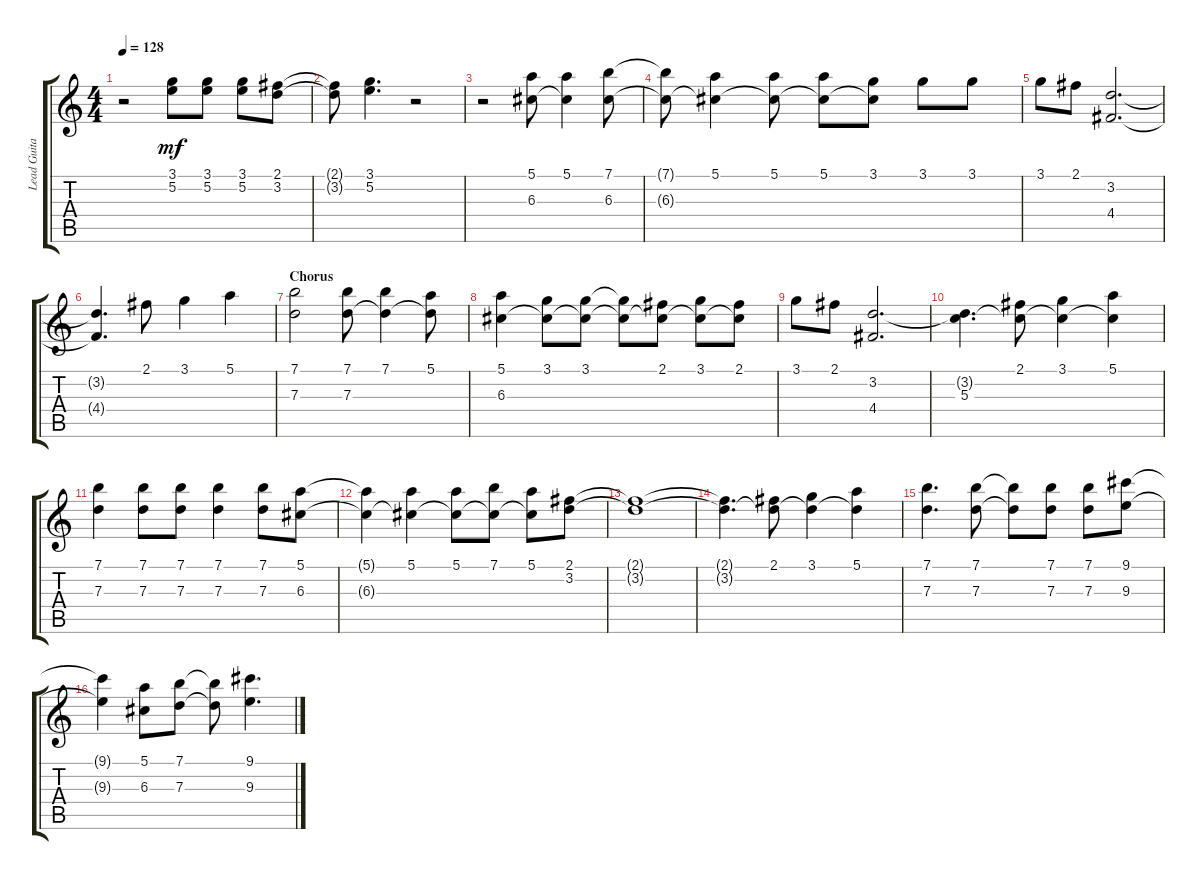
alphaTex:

\track ("Lead Guitar" "Lead Guita") {instrument electricguitarclean}
\staff {score tabs}
\tuning (E4 B3 G3 D3 A2 E2) {hide}
\ts (4 4)
\tempo 128
\clef g2
\ks c
r.2{dy mf} (3.1 5.2).8 (3.1 5.2).8 (3.1 5.2).8 (2.1 3.2).8 |
(2.1{t} 3.2{t}).8 (3.1 5.2).4{d} r.2 |
r.2 (5.1 6.3).8 (5.1 6.3{t}).4 (7.1 6.3).8 |
(7.1{t} 6.3{t}).8 (5.1 6.3{t}).4 (5.1 6.3{t}).8 (5.1 6.3{t}).8 (3.1 6.3{t}).8 3.1.8 3.1.8 |
3.1.8 2.1.8 (3.2 4.4).2{d} |
(3.2{t} 4.4{t}).4{d} 2.1.8 3.1.4 5.1.4 |
\section ("" "Chorus")
(7.1 7.3).2 (7.1 7.3).8 (7.1 7.3{t}).4 (5.1 7.3{t}).8 |
(5.1 6.3).4 (3.1 6.3{t}).8 (3.1 6.3{t}).8 (3.1{t} 6.3{t}).8 (2.1 6.3{t}).8 (3.1 6.3{t}).8 (2.1 6.3{t}).8 |
3.1.8 2.1.8 (3.2 4.4).2{d} |
(3.2{t} 5.3).4{d} (2.1 5.3{t}).8 (3.1 5.3{t}).4 (5.1 5.3{t}).4 |
(7.1 7.3).4 (7.1 7.3).8 (7.1 7.3).8 (7.1 7.3).4 (7.1 7.3).8 (5.1 6.3).8 |
(5.1{t} 6.3{t}).4 (5.1 6.3{t}).4 (5.1 6.3{t}).8 (7.1 6.3{t}).8 (5.1 6.3{t}).8 (2.1 3.2).8 |
(2.1{t} 3.2{t}).1 |
(2.1{t} 3.2{t}).4{d} (2.1 3.2{t}).8 (3.1 3.2{t}).4 (5.1 3.2{t}).4 |
(7.1 7.3).4{d} (7.1 7.3).8 (7.1{t} 7.3{t}).8 (7.1 7.3).8 (7.1 7.3).8 (9.1 9.3).8 |
(9.1{t} 9.3{t}).4 (5.1 6.3).8 (7.1 7.3).8 (7.1{t} 7.3{t}).8 (9.1 9.3).4{d}
